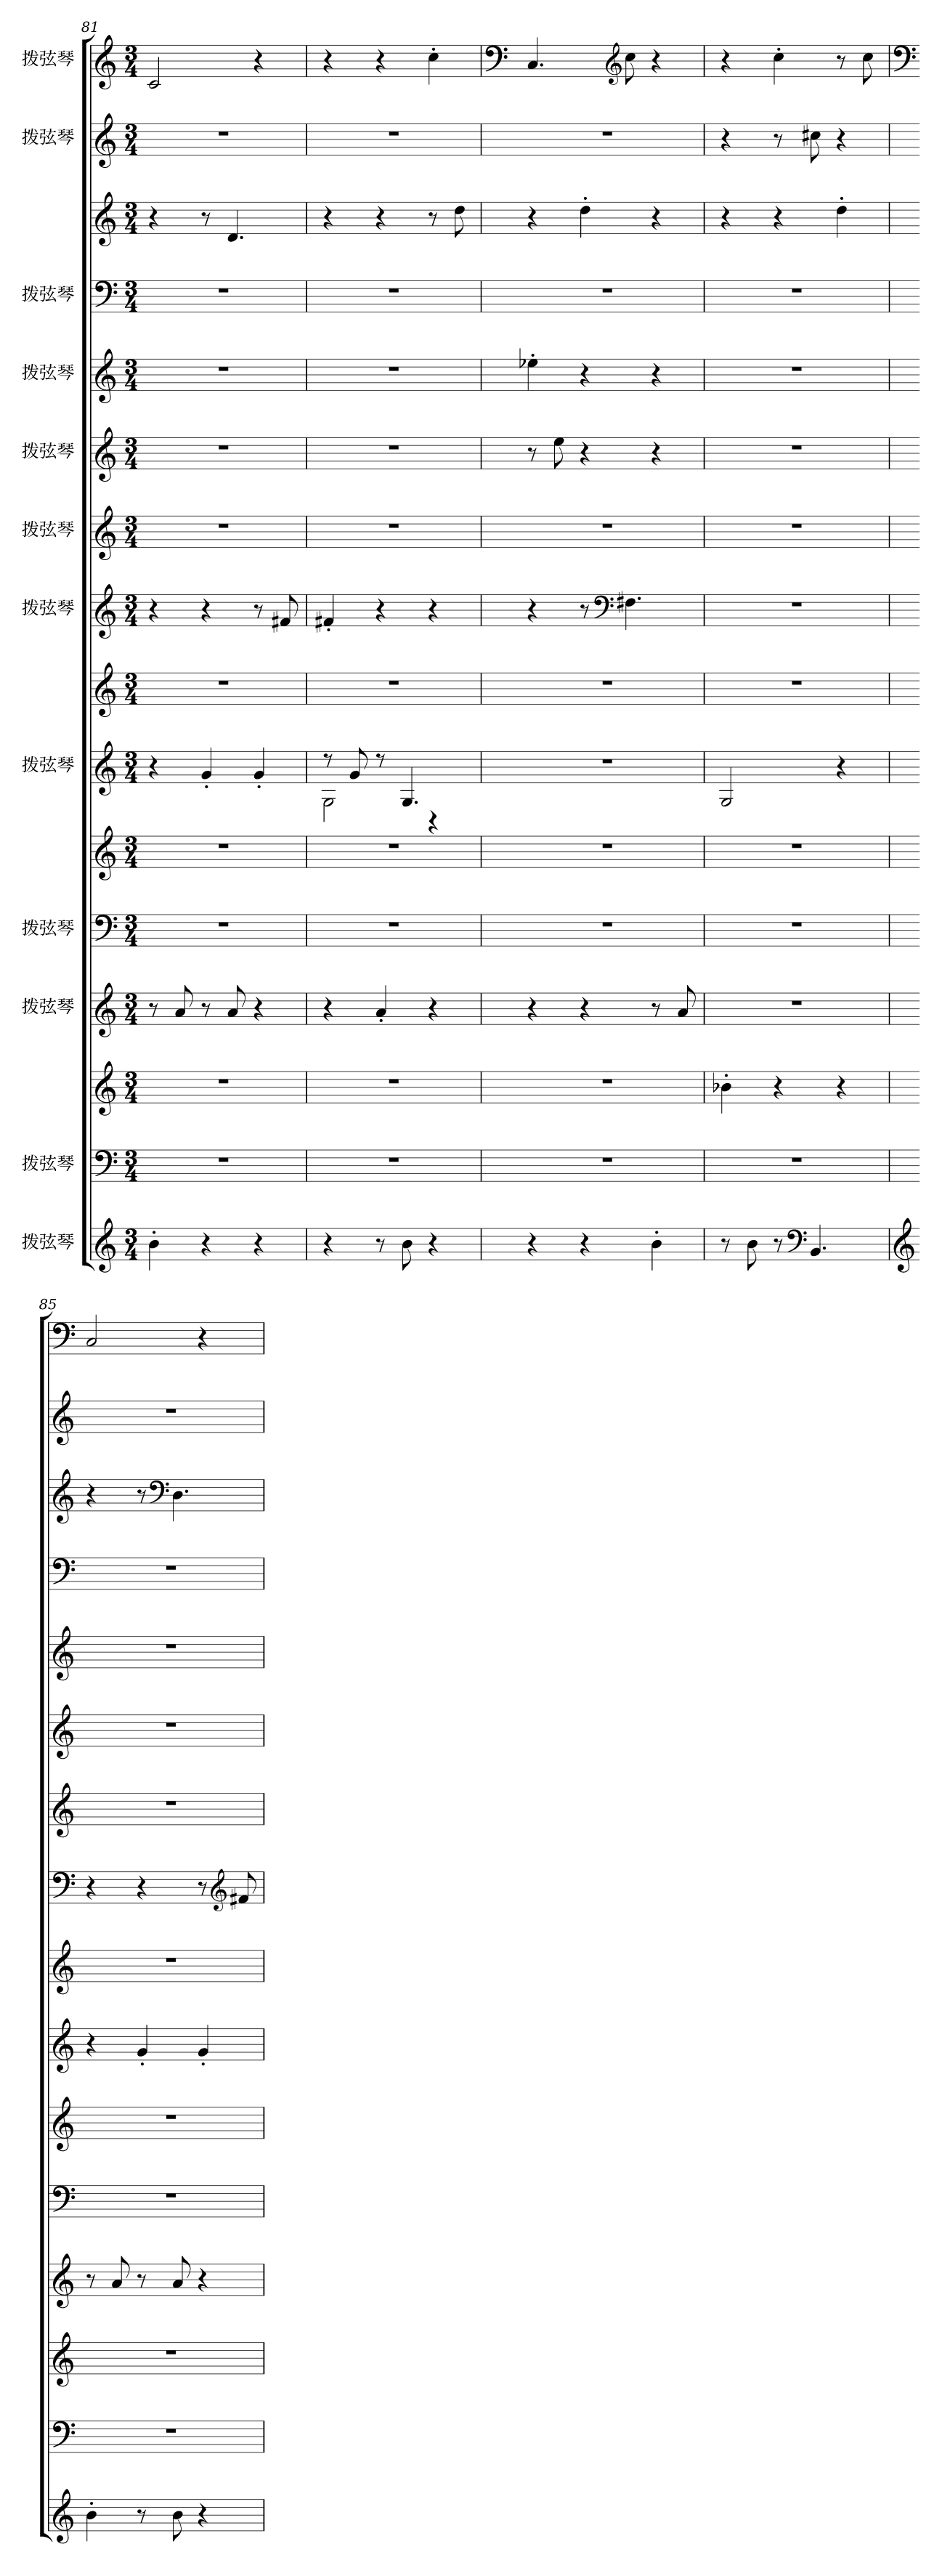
**kern	**kern	**kern	**kern	**kern	**kern	**kern	**kern	**kern	**kern	**kern	**kern	**kern	**kern	**kern	**kern
*part12	*part11	*part11	*part10	*part9	*part9	*part8	*part8	*part7	*part6	*part5	*part4	*part3	*part3	*part2	*part1
*staff16	*staff15	*staff14	*staff13	*staff12	*staff11	*staff10	*staff9	*staff8	*staff7	*staff6	*staff5	*staff4	*staff3	*staff2	*staff1
*I"拨弦琴	*I"拨弦琴	*	*I"拨弦琴	*I"拨弦琴	*	*I"拨弦琴	*	*I"拨弦琴	*I"拨弦琴	*I"拨弦琴	*I"拨弦琴	*I"拨弦琴	*	*I"拨弦琴	*I"拨弦琴
*clefG2	*clefF4	*clefG2	*clefG2	*clefF4	*clefG2	*clefG2	*clefG2	*clefG2	*clefG2	*clefG2	*clefG2	*clefF4	*clefG2	*clefG2	*clefG2
*k[]	*k[]	*k[]	*k[]	*k[]	*k[]	*k[]	*k[]	*k[]	*k[]	*k[]	*k[]	*k[]	*k[]	*k[]	*k[]
*M3/4	*M3/4	*M3/4	*M3/4	*M3/4	*M3/4	*M3/4	*M3/4	*M3/4	*M3/4	*M3/4	*M3/4	*M3/4	*M3/4	*M3/4	*M3/4
=81	=81	=81	=81	=81	=81	=81	=81	=81	=81	=81	=81	=81	=81	=81	=81
4b'\	2.r	2.r	8r	2.r	2.r	4r	2.r	4r	2.r	2.r	2.r	2.r	4r	2.r	2c/
.	.	.	8a/	.	.	.	.	.	.	.	.	.	.	.	.
4r	.	.	8r	.	.	4g'/	.	4r	.	.	.	.	8r	.	.
.	.	.	8a/	.	.	.	.	.	.	.	.	.	4.d/	.	.
4r	.	.	4r	.	.	4g'/	.	8r	.	.	.	.	.	.	4r
.	.	.	.	.	.	.	.	8f#X/	.	.	.	.	.	.	.
!!LO:PB:g=z
=82	=82	=82	=82	=82	=82	=82	=82	=82	=82	=82	=82	=82	=82	=82	=82
*	*	*	*	*	*	*^	*	*	*	*	*	*	*	*	*
4r	2.r	2.r	4r	2.r	2.r	8r	2G\	2.r	4f#X'/	2.r	2.r	2.r	2.r	4r	2.r	4r
.	.	.	.	.	.	8g/	.	.	.	.	.	.	.	.	.	.
8r	.	.	4a'/	.	.	8r	.	.	4r	.	.	.	.	4r	.	4r
8b\	.	.	.	.	.	4.G/	.	.	.	.	.	.	.	.	.	.
4r	.	.	4r	.	.	.	4r	.	4r	.	.	.	.	8r	.	4cc'\
.	.	.	.	.	.	.	.	.	.	.	.	.	.	8dd\	.	.
*	*	*	*	*	*	*v	*v	*	*	*	*	*	*	*	*	*
=83	=83	=83	=83	=83	=83	=83	=83	=83	=83	=83	=83	=83	=83	=83	=83
*	*	*	*	*	*	*	*	*	*	*	*	*	*	*	*clefF4
4r	2.r	2.r	4r	2.r	2.r	2.r	2.r	4r	2.r	8r	4ee-X'\	2.r	4r	2.r	4.C/
.	.	.	.	.	.	.	.	.	.	8ee\	.	.	.	.	.
4r	.	.	4r	.	.	.	.	8r	.	4r	4r	.	4dd'\	.	.
*	*	*	*	*	*	*	*	*clefF4	*	*	*	*	*	*	*clefG2
.	.	.	.	.	.	.	.	4.F#X\	.	.	.	.	.	.	8cc\
4b'\	.	.	8r	.	.	.	.	.	.	4r	4r	.	4r	.	4r
.	.	.	8a/	.	.	.	.	.	.	.	.	.	.	.	.
=84	=84	=84	=84	=84	=84	=84	=84	=84	=84	=84	=84	=84	=84	=84	=84
8r	2.r	4b-X'\	2.r	2.r	2.r	2G/	2.r	2.r	2.r	2.r	2.r	2.r	4r	4r	4r
8b\	.	.	.	.	.	.	.	.	.	.	.	.	.	.	.
8r	.	4r	.	.	.	.	.	.	.	.	.	.	4r	8r	4cc'\
*clefF4	*	*	*	*	*	*	*	*	*	*	*	*	*	*	*
4.BB/	.	.	.	.	.	.	.	.	.	.	.	.	.	8cc#X\	.
.	.	4r	.	.	.	4r	.	.	.	.	.	.	4dd'\	4r	8r
.	.	.	.	.	.	.	.	.	.	.	.	.	.	.	8cc\
=85	=85	=85	=85	=85	=85	=85	=85	=85	=85	=85	=85	=85	=85	=85	=85
*clefG2	*	*	*	*	*	*	*	*	*	*	*	*	*	*	*clefF4
4b'\	2.r	2.r	8r	2.r	2.r	4r	2.r	4r	2.r	2.r	2.r	2.r	4r	2.r	2C/
.	.	.	8a/	.	.	.	.	.	.	.	.	.	.	.	.
8r	.	.	8r	.	.	4g'/	.	4r	.	.	.	.	8r	.	.
*	*	*	*	*	*	*	*	*	*	*	*	*	*clefF4	*	*
8b\	.	.	8a/	.	.	.	.	.	.	.	.	.	4.D\	.	.
4r	.	.	4r	.	.	4g'/	.	8r	.	.	.	.	.	.	4r
*	*	*	*	*	*	*	*	*clefG2	*	*	*	*	*	*	*
.	.	.	.	.	.	.	.	8f#X/	.	.	.	.	.	.	.
=	=	=	=	=	=	=	=	=	=	=	=	=	=	=	=
*-	*-	*-	*-	*-	*-	*-	*-	*-	*-	*-	*-	*-	*-	*-	*-
